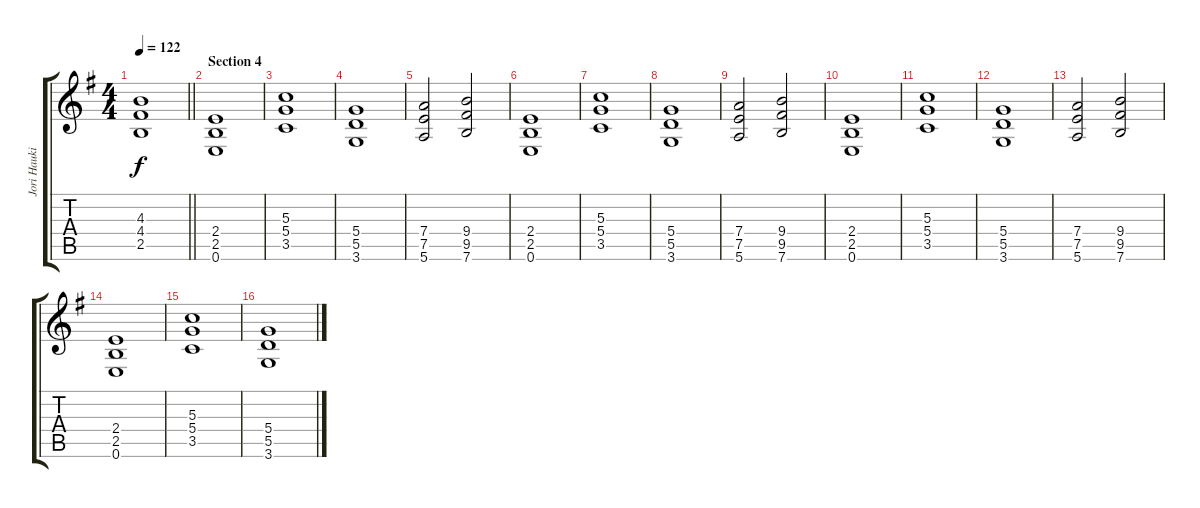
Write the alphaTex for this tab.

\track ("Jori Haukio (guitar)" "Jori Hauki") {instrument distortionguitar}
\staff {score tabs}
\tuning (E4 B3 G3 D3 A2 E2) {hide}
\ts (4 4)
\tempo 122
\clef g2
\barLineRight lightlight
\ks eminor
(4.3 4.4 2.5).1{dy f} |
\section ("" "Section 4")
(2.4 2.5 0.6).1 |
(5.3 5.4 3.5).1 |
(5.4 5.5 3.6).1 |
(7.4 7.5 5.6).2 (9.4 9.5 7.6).2 |
(2.4 2.5 0.6).1 |
(5.3 5.4 3.5).1 |
(5.4 5.5 3.6).1 |
(7.4 7.5 5.6).2 (9.4 9.5 7.6).2 |
(2.4 2.5 0.6).1 |
(5.3 5.4 3.5).1 |
(5.4 5.5 3.6).1 |
(7.4 7.5 5.6).2 (9.4 9.5 7.6).2 |
(2.4 2.5 0.6).1 |
(5.3 5.4 3.5).1 |
(5.4 5.5 3.6).1
